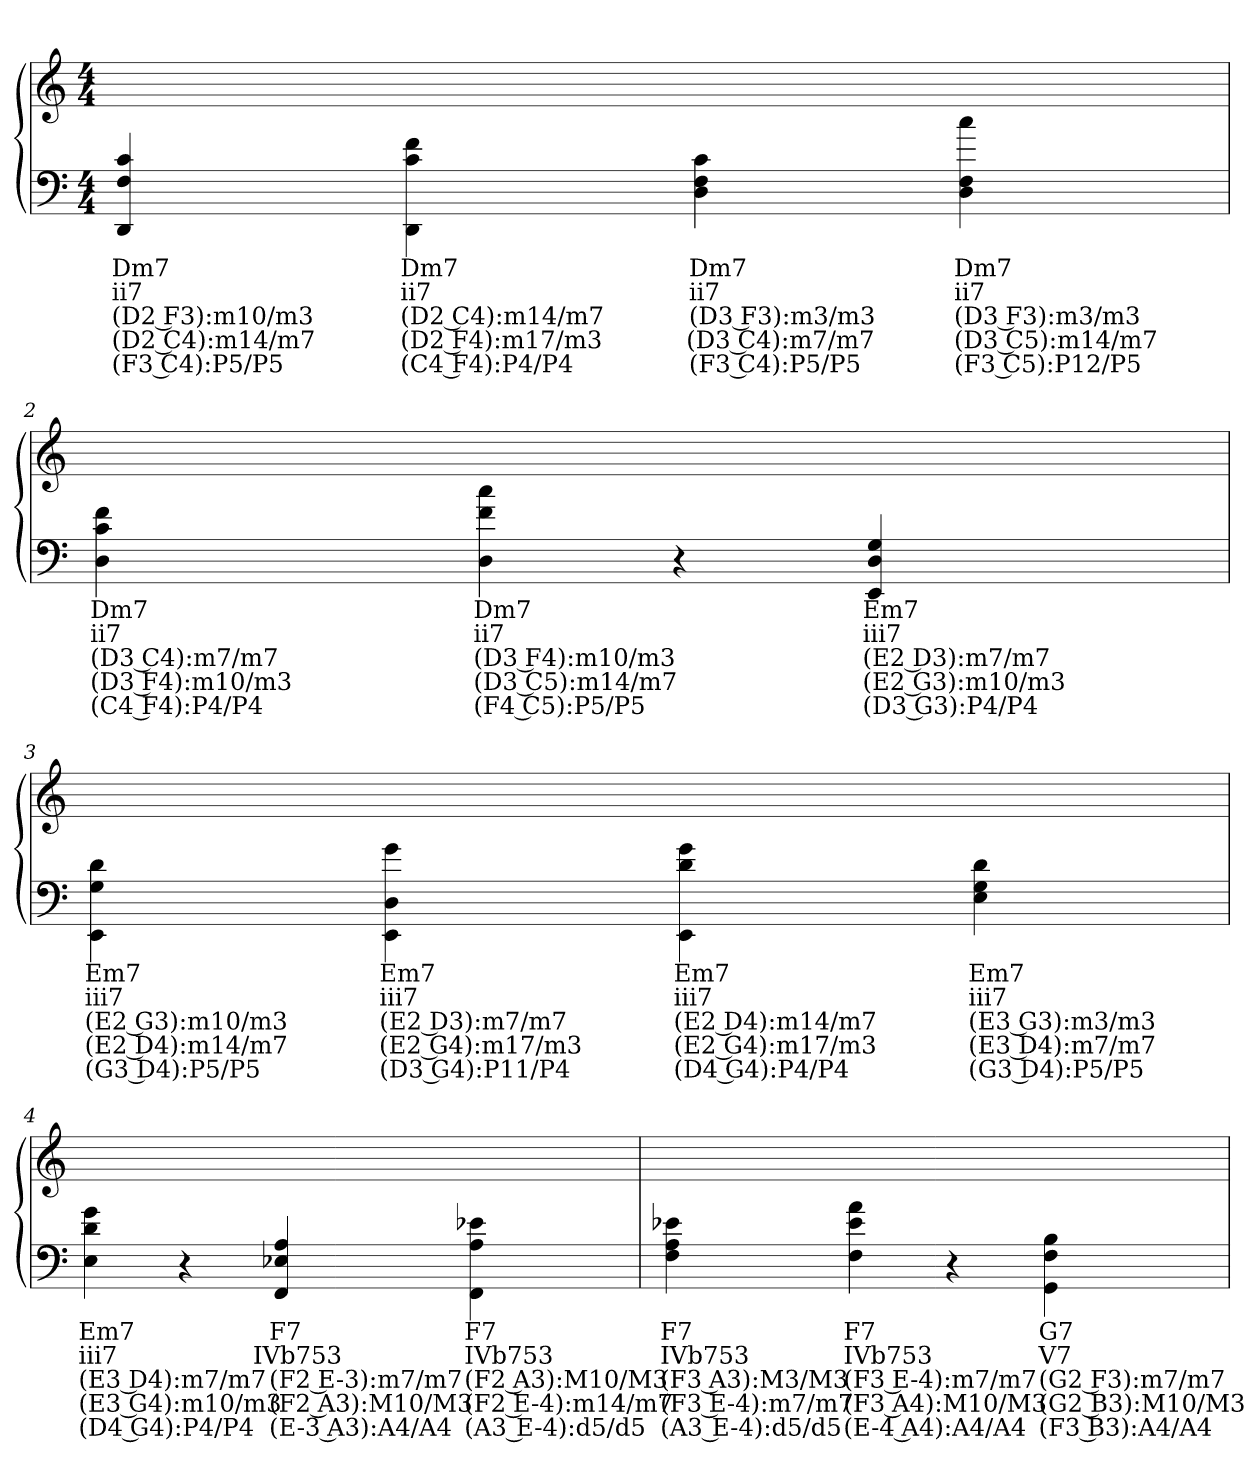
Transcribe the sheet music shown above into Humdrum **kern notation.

**kern	**text	**text	**text	**text	**text	**kern
*part2	*part2	*part2	*part2	*part2	*part2	*part1
*staff2	*staff2	*staff2	*staff2	*staff2	*staff2	*staff1
*clefF4	*	*	*	*	*	*clefG2
*k[]	*	*	*	*	*	*k[]
*C:	*	*	*	*	*	*C:
*M4/4	*	*	*	*	*	*M4/4
*MM60	*	*	*	*	*	*MM60
=1	=1	=1	=1	=1	=1	=1
4DD 4F 4c	Dm7	ii7	(D2 F3):m10/m3	(D2 C4):m14/m7	(F3 C4):P5/P5	1ryy
4DD 4c 4f	Dm7	ii7	(D2 C4):m14/m7	(D2 F4):m17/m3	(C4 F4):P4/P4	.
4D 4F 4c	Dm7	ii7	(D3 F3):m3/m3	(D3 C4):m7/m7	(F3 C4):P5/P5	.
4D 4F 4cc	Dm7	ii7	(D3 F3):m3/m3	(D3 C5):m14/m7	(F3 C5):P12/P5	.
=2	=2	=2	=2	=2	=2	=2
4D 4c 4f	Dm7	ii7	(D3 C4):m7/m7	(D3 F4):m10/m3	(C4 F4):P4/P4	1ryy
4D 4f 4cc	Dm7	ii7	(D3 F4):m10/m3	(D3 C5):m14/m7	(F4 C5):P5/P5	.
4r	.	.	.	.	.	.
4EE 4D 4G	Em7	iii7	(E2 D3):m7/m7	(E2 G3):m10/m3	(D3 G3):P4/P4	.
=3	=3	=3	=3	=3	=3	=3
4EE 4G 4d	Em7	iii7	(E2 G3):m10/m3	(E2 D4):m14/m7	(G3 D4):P5/P5	1ryy
4EE 4D 4g	Em7	iii7	(E2 D3):m7/m7	(E2 G4):m17/m3	(D3 G4):P11/P4	.
4EE 4d 4g	Em7	iii7	(E2 D4):m14/m7	(E2 G4):m17/m3	(D4 G4):P4/P4	.
4E 4G 4d	Em7	iii7	(E3 G3):m3/m3	(E3 D4):m7/m7	(G3 D4):P5/P5	.
=4	=4	=4	=4	=4	=4	=4
4E 4d 4g	Em7	iii7	(E3 D4):m7/m7	(E3 G4):m10/m3	(D4 G4):P4/P4	1ryy
4r	.	.	.	.	.	.
4FF 4E-X 4A	F7	IVb753	(F2 E-3):m7/m7	(F2 A3):M10/M3	(E-3 A3):A4/A4	.
4FF 4A 4e-X	F7	IVb753	(F2 A3):M10/M3	(F2 E-4):m14/m7	(A3 E-4):d5/d5	.
=5	=5	=5	=5	=5	=5	=5
4F 4A 4e-X	F7	IVb753	(F3 A3):M3/M3	(F3 E-4):m7/m7	(A3 E-4):d5/d5	1ryy
4F 4e- 4a	F7	IVb753	(F3 E-4):m7/m7	(F3 A4):M10/M3	(E-4 A4):A4/A4	.
4r	.	.	.	.	.	.
4GG 4F 4B	G7	V7	(G2 F3):m7/m7	(G2 B3):M10/M3	(F3 B3):A4/A4	.
=	=	=	=	=	=	=
*-	*-	*-	*-	*-	*-	*-
